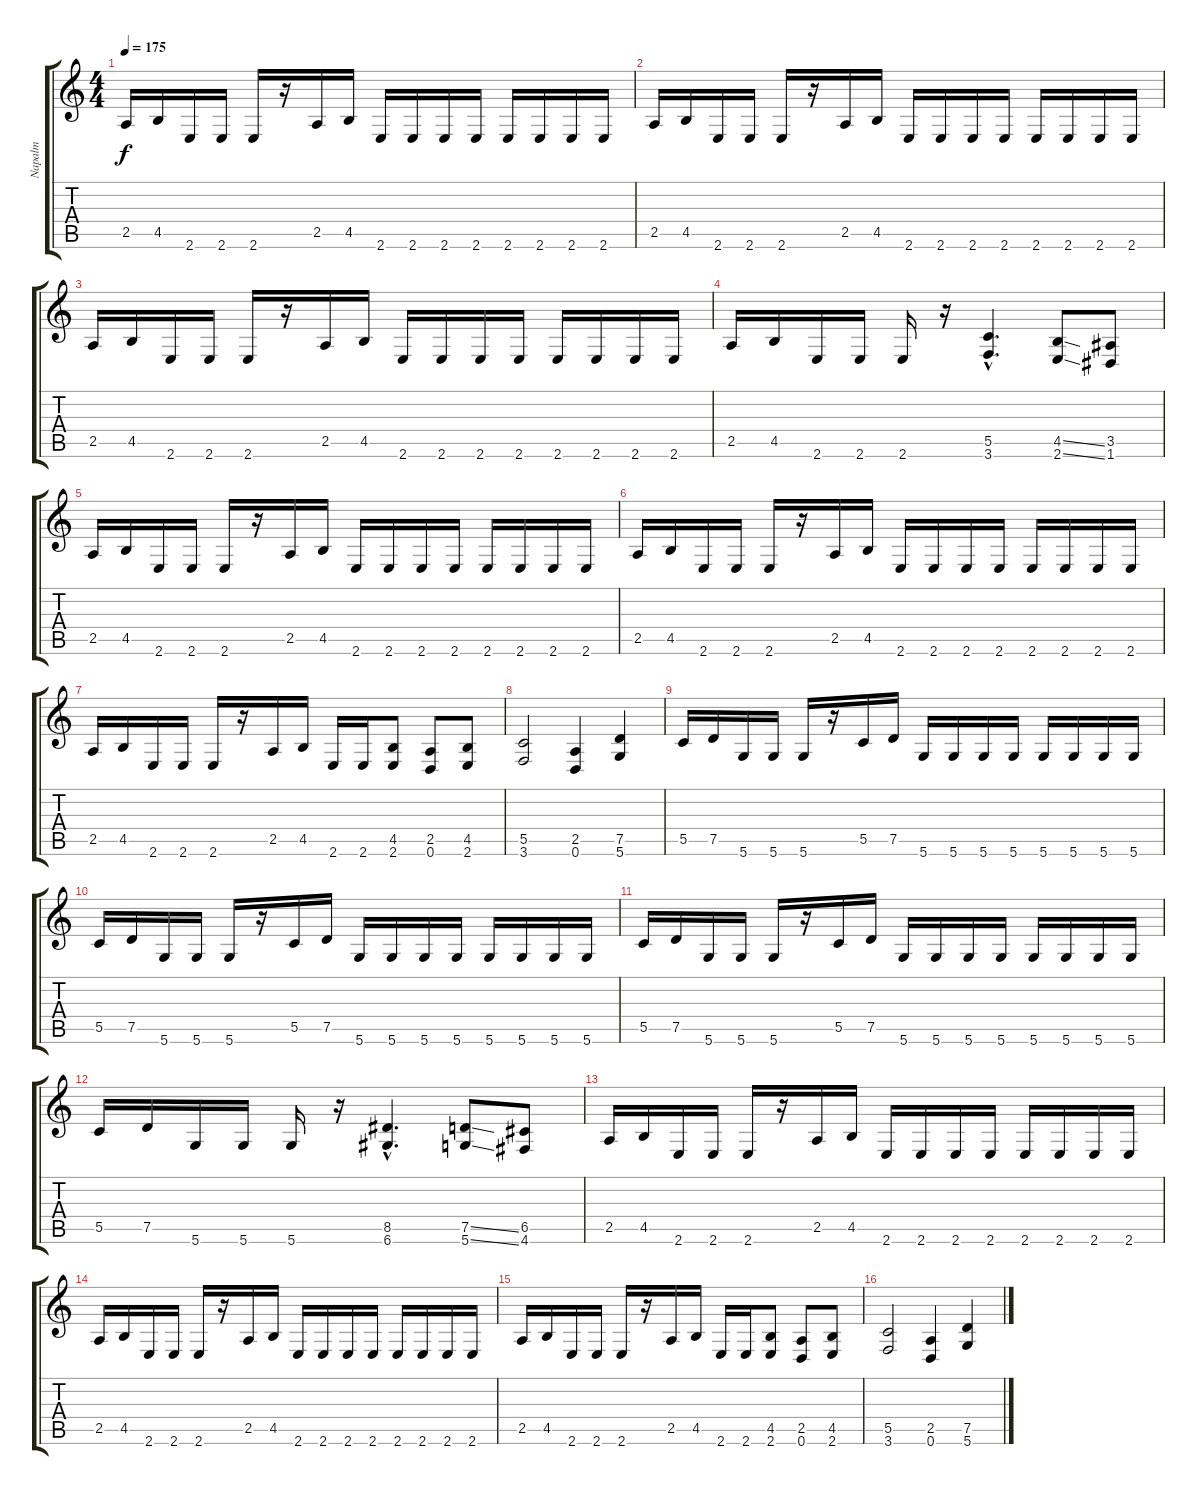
\track ("Napalm" "Napalm") {instrument distortionguitar}
\staff {score tabs}
\tuning (D4 A3 F3 C3 G2 D2) {hide}
\ts (4 4)
\tempo 175
\clef g2
\ks c
2.5.16{dy f} 4.5.16 2.6.16 2.6.16 2.6.16 r.16 2.5.16 4.5.16 2.6.16 2.6.16 2.6.16 2.6.16 2.6.16 2.6.16 2.6.16 2.6.16 |
2.5.16 4.5.16 2.6.16 2.6.16 2.6.16 r.16 2.5.16 4.5.16 2.6.16 2.6.16 2.6.16 2.6.16 2.6.16 2.6.16 2.6.16 2.6.16 |
2.5.16 4.5.16 2.6.16 2.6.16 2.6.16 r.16 2.5.16 4.5.16 2.6.16 2.6.16 2.6.16 2.6.16 2.6.16 2.6.16 2.6.16 2.6.16 |
2.5.16 4.5.16 2.6.16 2.6.16 2.6.16 r.16 (5.5{hac} 3.6{hac}).4{d} (4.5{ss} 2.6{ss}).8 (3.5 1.6).8 |
2.5.16 4.5.16 2.6.16 2.6.16 2.6.16 r.16 2.5.16 4.5.16 2.6.16 2.6.16 2.6.16 2.6.16 2.6.16 2.6.16 2.6.16 2.6.16 |
2.5.16 4.5.16 2.6.16 2.6.16 2.6.16 r.16 2.5.16 4.5.16 2.6.16 2.6.16 2.6.16 2.6.16 2.6.16 2.6.16 2.6.16 2.6.16 |
2.5.16 4.5.16 2.6.16 2.6.16 2.6.16 r.16 2.5.16 4.5.16 2.6.16 2.6.16 (4.5 2.6).8 (2.5 0.6).8 (4.5 2.6).8 |
(5.5 3.6).2 (2.5 0.6).4 (7.5 5.6).4 |
5.5.16 7.5.16 5.6.16 5.6.16 5.6.16 r.16 5.5.16 7.5.16 5.6.16 5.6.16 5.6.16 5.6.16 5.6.16 5.6.16 5.6.16 5.6.16 |
5.5.16 7.5.16 5.6.16 5.6.16 5.6.16 r.16 5.5.16 7.5.16 5.6.16 5.6.16 5.6.16 5.6.16 5.6.16 5.6.16 5.6.16 5.6.16 |
5.5.16 7.5.16 5.6.16 5.6.16 5.6.16 r.16 5.5.16 7.5.16 5.6.16 5.6.16 5.6.16 5.6.16 5.6.16 5.6.16 5.6.16 5.6.16 |
5.5.16 7.5.16 5.6.16 5.6.16 5.6.16 r.16 (8.5{hac} 6.6{hac}).4{d} (7.5{ss} 5.6{ss}).8 (6.5 4.6).8 |
2.5.16 4.5.16 2.6.16 2.6.16 2.6.16 r.16 2.5.16 4.5.16 2.6.16 2.6.16 2.6.16 2.6.16 2.6.16 2.6.16 2.6.16 2.6.16 |
2.5.16 4.5.16 2.6.16 2.6.16 2.6.16 r.16 2.5.16 4.5.16 2.6.16 2.6.16 2.6.16 2.6.16 2.6.16 2.6.16 2.6.16 2.6.16 |
2.5.16 4.5.16 2.6.16 2.6.16 2.6.16 r.16 2.5.16 4.5.16 2.6.16 2.6.16 (4.5 2.6).8 (2.5 0.6).8 (4.5 2.6).8 |
(5.5 3.6).2 (2.5 0.6).4 (7.5 5.6).4
